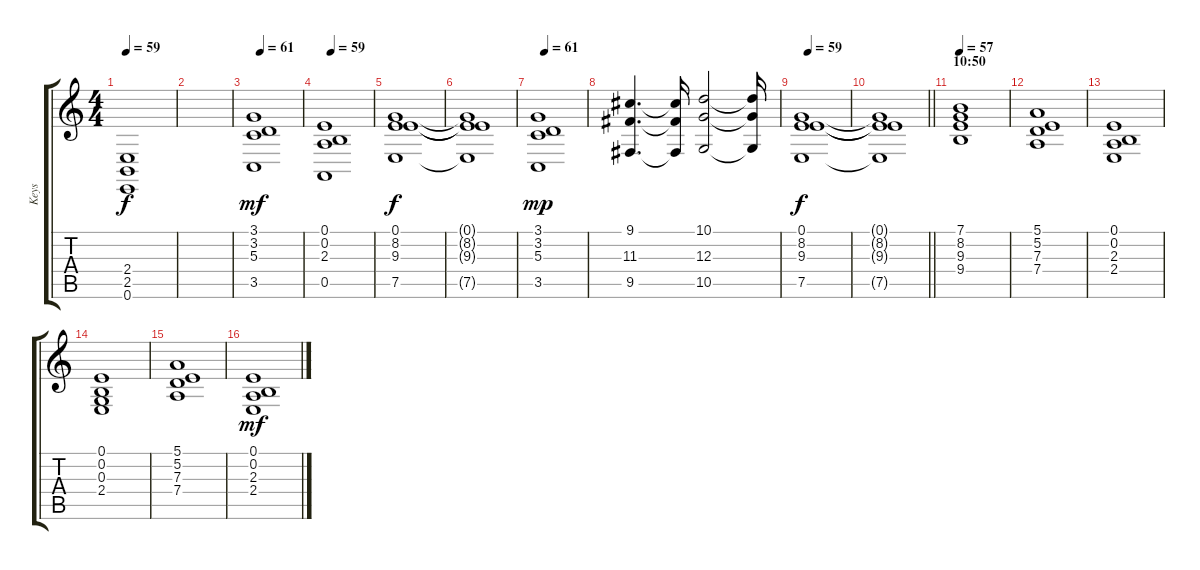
\track ("Keys" "Keys") {instrument voiceoohs}
\staff {score tabs}
\tuning (E4 B3 G3 D3 A2 E2) {hide}
\ts (4 4)
\tempo 59
\clef g2
\ks c
(2.4 2.5 0.6).1{dy f} |
|
\tempo 61
(3.1 3.2 5.3 3.5).1{dy mf volume 8 instrument choiraahs} |
\tempo 59
(0.1 0.2 2.3 0.5).1 |
(0.1 8.2 9.3 7.5).1{dy f} |
(0.1{t} 8.2{t} 9.3{t} 7.5{t}).1 |
\tempo 61
(3.1 3.2 5.3 3.5).1{dy mp volume 8 instrument choiraahs} |
(9.1 11.3 9.5).4{d} (9.1{t} 11.3{t} 9.5{t}).16 (10.1 12.3 10.5).2 (10.1{t} 12.3{t} 10.5{t}).16 |
\tempo 59
(0.1 8.2 9.3 7.5).1{dy f} |
\barLineRight lightlight
(0.1{t} 8.2{t} 9.3{t} 7.5{t}).1 |
\section ("" "10:50")
\tempo 57
(7.1 8.2 9.3 9.4).1 |
(5.1 5.2 7.3 7.4).1 |
(0.1 0.2 2.3 2.4).1 |
(0.1 0.2 0.3 2.4).1 |
(5.1 5.2 7.3 7.4).1 |
(0.1 0.2 2.3 2.4).1{dy mf}
